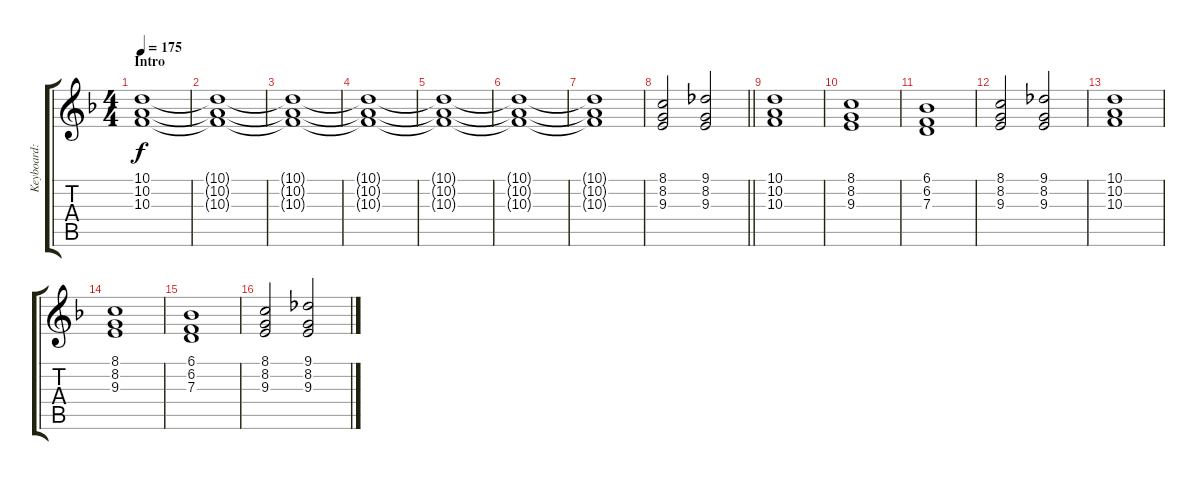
\track ("Keyboard: Juha Mäenpää" "Keyboard: ") {instrument stringensemble1}
\staff {score tabs}
\tuning (E4 B3 G3 D3 A2 E2) {hide}
\ts (4 4)
\section ("" "Intro")
\tempo 175
\clef g2
\ks dminor
(10.1 10.2 10.3).1{dy f volume 8 instrument stringensemble1} |
(10.1{t} 10.2{t} 10.3{t}).1 |
(10.1{t} 10.2{t} 10.3{t}).1 |
(10.1{t} 10.2{t} 10.3{t}).1 |
(10.1{t} 10.2{t} 10.3{t}).1 |
(10.1{t} 10.2{t} 10.3{t}).1 |
(10.1{t} 10.2{t} 10.3{t}).1 |
\barLineRight lightlight
(8.1 8.2 9.3).2{volume 12} (9.1 8.2 9.3).2 |
(10.1 10.2 10.3).1 |
(8.1 8.2 9.3).1 |
(6.1 6.2 7.3).1 |
(8.1 8.2 9.3).2 (9.1 8.2 9.3).2 |
(10.1 10.2 10.3).1 |
(8.1 8.2 9.3).1 |
(6.1 6.2 7.3).1 |
(8.1 8.2 9.3).2 (9.1 8.2 9.3).2
